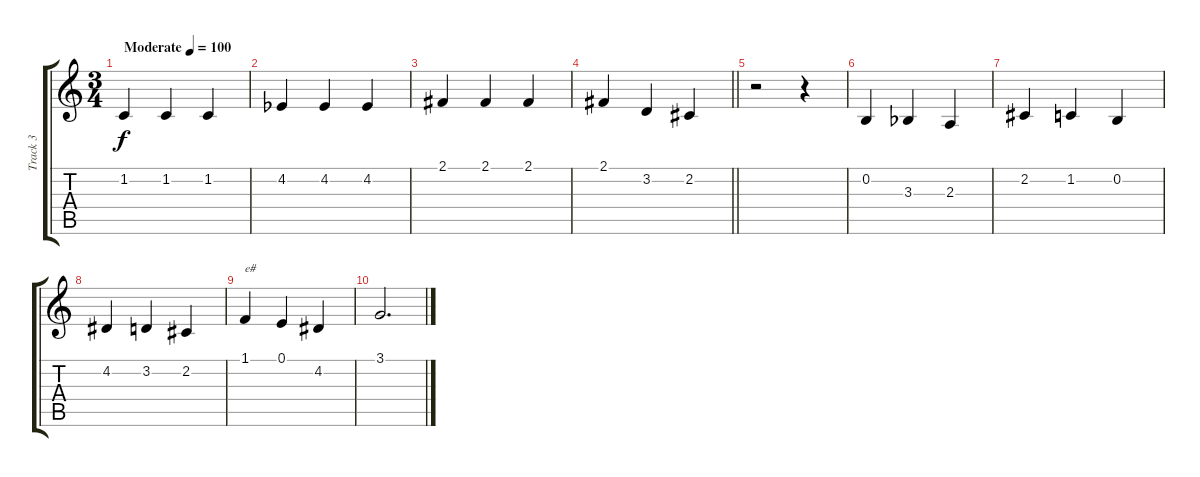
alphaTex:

\track ("Track 3" "Track 3") {instrument acousticgrandpiano}
\staff {score tabs}
\tuning (E4 B3 G3 D3 A2 E2) {hide}
\ts (3 4)
\tempo (100 "Moderate")
\clef g2
\ks c
1.2.4{dy f instrument acousticgrandpiano} 1.2.4 1.2.4 |
4.2{acc b}.4 4.2{acc b}.4 4.2{acc b}.4 |
2.1.4 2.1.4 2.1.4 |
\barLineRight lightlight
2.1.4 3.2.4 2.2.4 |
r.2 r.4 |
0.2.4 3.3{acc b}.4 2.3.4 |
2.2.4 1.2.4 0.2.4 |
4.2.4 3.2.4 2.2.4 |
1.1.4{txt "e#"} 0.1.4 4.2.4 |
3.1.2{d}
